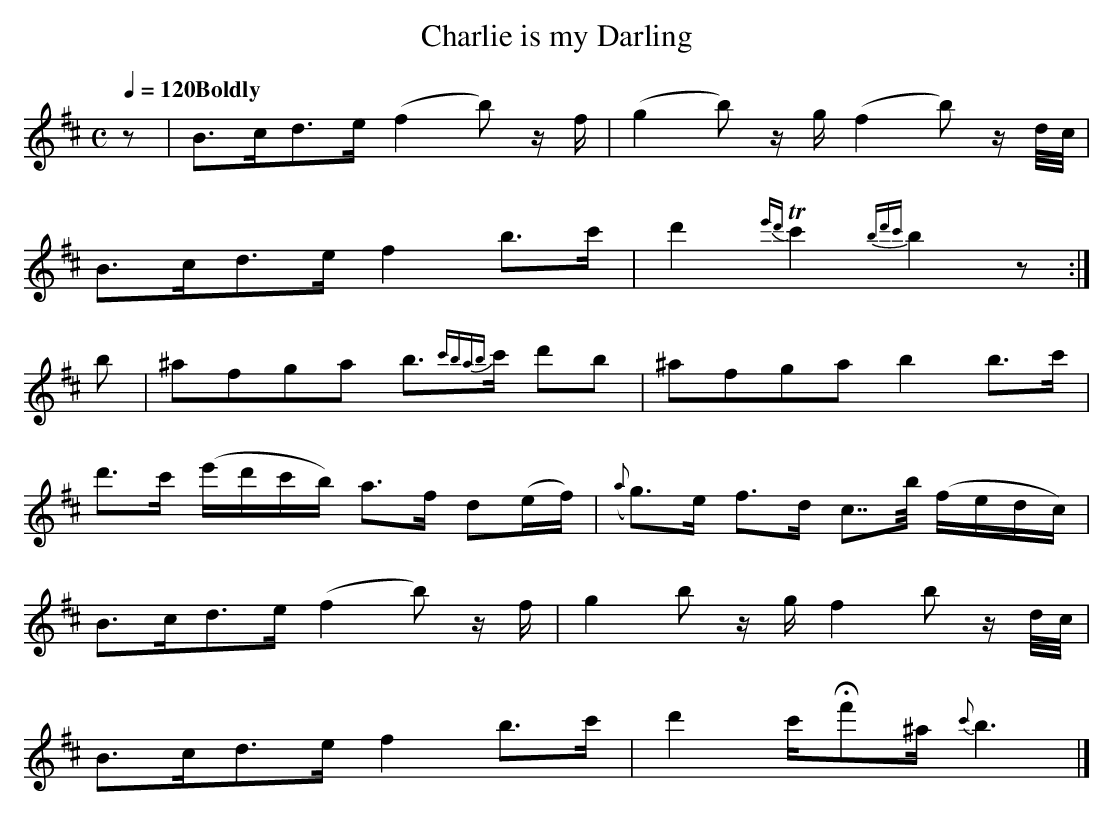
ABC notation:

X:1
T:Charlie is my Darling
M:C
L:1/8
Q:1/4=120 "Boldly"
K:D
z| B>cd>e             (f2          b) z/f/|   (g2         b)  z/g/     (f2    b) z/ d//c//|
   B>cd>e              f2 b>c'            |    d'2 {e'd'}Tc'2    {bd'c'}b2    z          :|
b|^afga                b>{c'bab}c' d'b    |   ^afga                     b2    b>c'        |
   d'>c' (e'/d'/c'/b/) a>f         d(e/f/)|({a}g>)e       f>d           c>>b (f/e/d/c/)   |
   B>cd>e             (f2          b) z/f/|    g2         b   z/g/      f2    b  z/ d//c//|
   B>cd>e              f2b>c'             |    d'2        c'/Hf'^a/ {c'}b3               |]
